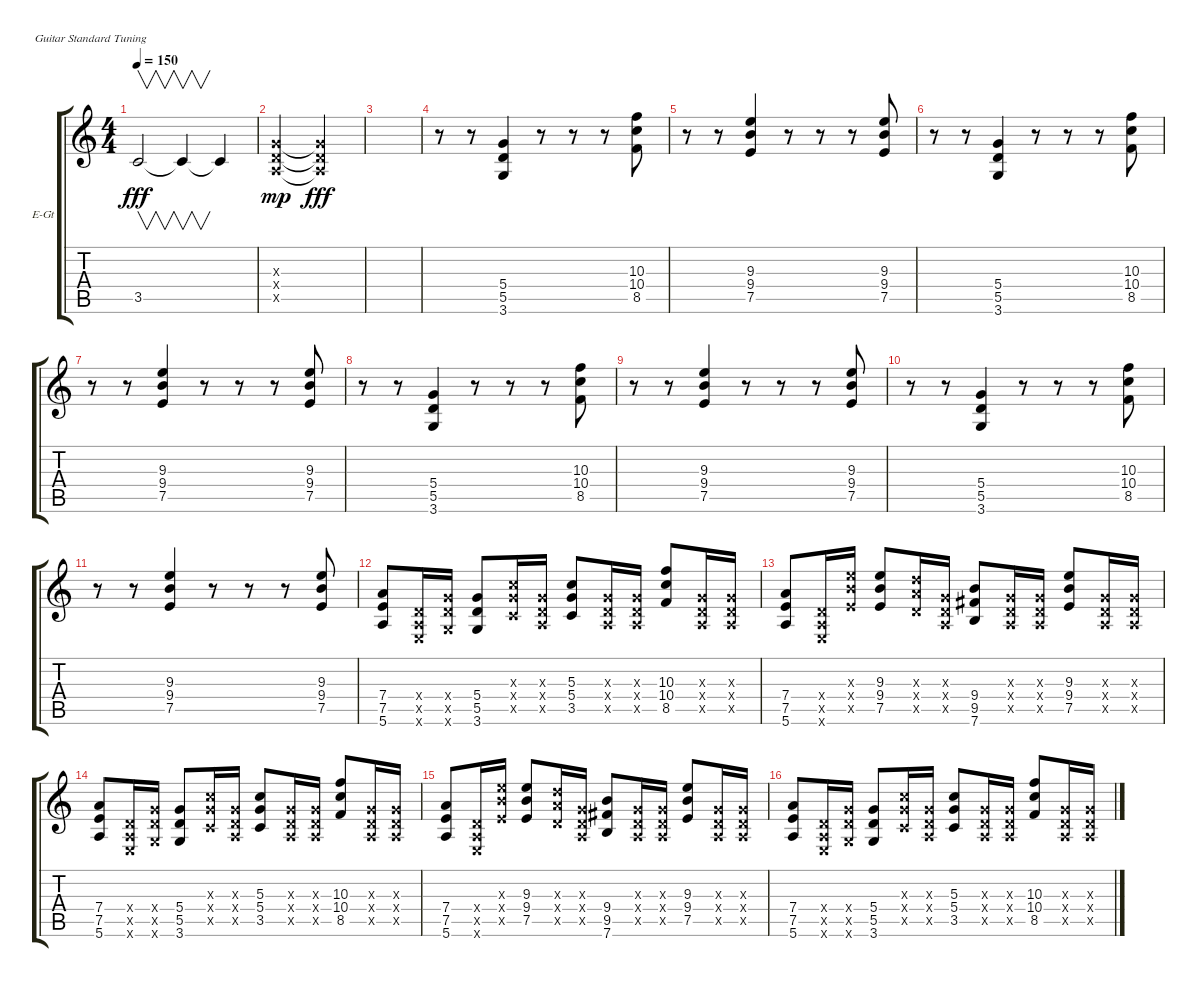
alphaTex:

\defaultSystemsLayout 4
\bracketExtendMode groupsimilarinstruments
\firstSystemTrackNameOrientation horizontal
\otherSystemsTrackNameOrientation horizontal
\track ("Alex Turner" "E-Gt") {instrument electricguitarclean}
\staff {score tabs}
\tuning (E4 B3 G3 D3 A2 E2)
\ts (4 4)
\tempo 150
\clef g2
\scale
0.333333
\ks c
3.5{t}.2{v dy fff} 3.5{t}.4{v} 3.5{t}.4 |
\scale
0.333333 (0.3{x} 0.4{x} 0.5{x}).2{dy mp} (0.5{x t} 0.3{x t} 0.4{x t}).2{dy fff} |
\scale
0.333333 |
\scale
0.333333 r.8 r.8 (5.4 5.5 3.6).4 r.8 r.8 r.8 (10.3 10.4 8.5).8 |
\scale
0.333333 r.8 r.8 (9.3 9.4 7.5).4 r.8 r.8 r.8 (9.3 9.4 7.5).8 |
\scale
0.333333 r.8 r.8 (5.4 5.5 3.6).4 r.8 r.8 r.8 (10.3 10.4 8.5).8 |
\scale
0.333333 r.8 r.8 (9.3 9.4 7.5).4 r.8 r.8 r.8 (9.3 9.4 7.5).8 |
\scale
0.333333 r.8 r.8 (5.4 5.5 3.6).4 r.8 r.8 r.8 (10.3 10.4 8.5).8 |
\scale
0.333333 r.8 r.8 (9.3 9.4 7.5).4 r.8 r.8 r.8 (9.3 9.4 7.5).8 |
\scale
0.333333 r.8 r.8 (5.4 5.5 3.6).4 r.8 r.8 r.8 (10.3 10.4 8.5).8 |
\scale
0.333333 r.8 r.8 (9.3 9.4 7.5).4 r.8 r.8 r.8 (9.3 9.4 7.5).8 |
\scale
0.333333 (7.4 7.5 5.6).8 (0.4{x} 0.5{x} 0.6{x}).16 (5.4{x} 5.5{x} 3.6{x}).16 (5.4 5.5 3.6).8 (5.3{x} 5.4{x} 3.5{x}).16 (0.3{x} 0.4{x} 0.5{x}).16 (5.3 5.4 3.5).8 (0.3{x} 0.4{x} 0.5{x}).16 (0.3{x} 0.4{x} 0.5{x}).16 (10.3 10.4 8.5).8 (0.3{x} 0.4{x} 0.5{x}).16 (0.3{x} 0.4{x} 0.5{x}).16 |
\scale
0.333333 (7.4 7.5 5.6).8 (0.4{x} 0.5{x} 0.6{x}).16 (9.3{x} 9.4{x} 7.5{x}).16 (9.3 9.4 7.5).8 (7.3{x} 7.4{x} 5.5{x}).16 (0.3{x} 0.4{x} 0.5{x}).16 (9.4 9.5 7.6).8 (0.3{x} 0.4{x} 0.5{x}).16 (0.3{x} 0.4{x} 0.5{x}).16 (9.3 9.4 7.5).8 (0.3{x} 0.4{x} 0.5{x}).16 (0.3{x} 0.4{x} 0.5{x}).16 |
\scale
0.333333 (7.4 7.5 5.6).8 (0.4{x} 0.5{x} 0.6{x}).16 (5.4{x} 5.5{x} 3.6{x}).16 (5.4 5.5 3.6).8 (5.3{x} 5.4{x} 3.5{x}).16 (0.3{x} 0.4{x} 0.5{x}).16 (5.3 5.4 3.5).8 (0.3{x} 0.4{x} 0.5{x}).16 (0.3{x} 0.4{x} 0.5{x}).16 (10.3 10.4 8.5).8 (0.3{x} 0.4{x} 0.5{x}).16 (0.3{x} 0.4{x} 0.5{x}).16 |
\scale
0.333333 (7.4 7.5 5.6).8 (0.4{x} 0.5{x} 0.6{x}).16 (9.3{x} 9.4{x} 7.5{x}).16 (9.3 9.4 7.5).8 (7.3{x} 7.4{x} 5.5{x}).16 (0.3{x} 0.4{x} 0.5{x}).16 (9.4 9.5 7.6).8 (0.3{x} 0.4{x} 0.5{x}).16 (0.3{x} 0.4{x} 0.5{x}).16 (9.3 9.4 7.5).8 (0.3{x} 0.4{x} 0.5{x}).16 (0.3{x} 0.4{x} 0.5{x}).16 |
\scale
0.333333 (7.4 7.5 5.6).8 (0.4{x} 0.5{x} 0.6{x}).16 (5.4{x} 5.5{x} 3.6{x}).16 (5.4 5.5 3.6).8 (5.3{x} 5.4{x} 3.5{x}).16 (0.3{x} 0.4{x} 0.5{x}).16 (5.3 5.4 3.5).8 (0.3{x} 0.4{x} 0.5{x}).16 (0.3{x} 0.4{x} 0.5{x}).16 (10.3 10.4 8.5).8 (0.3{x} 0.4{x} 0.5{x}).16 (0.3{x} 0.4{x} 0.5{x}).16
